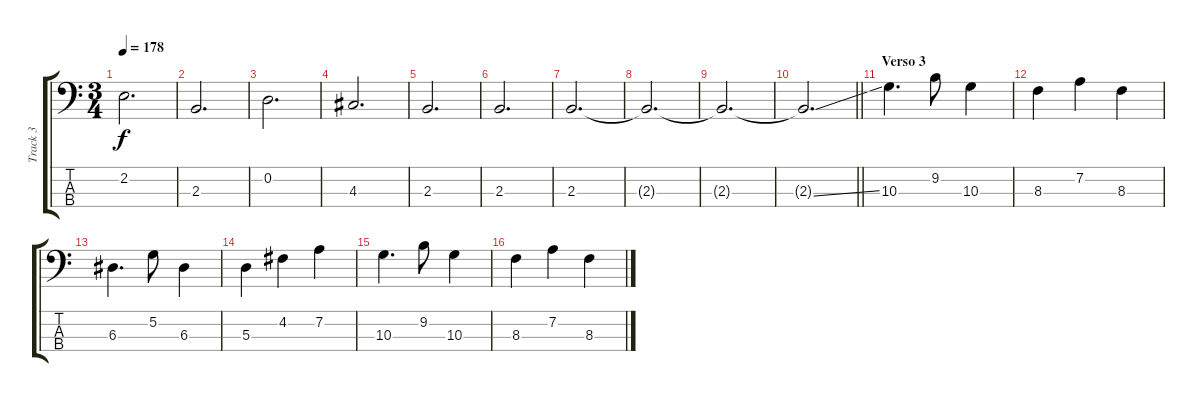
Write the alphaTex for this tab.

\track ("Track 3" "Track 3") {instrument electricbassfinger}
\staff {score tabs}
\tuning (G2 D2 A1 E1) {hide}
\ts (3 4)
\tempo 178
\clef f4
\ks c
2.2.2{d dy f} |
2.3.2{d} |
0.2.2{d} |
4.3.2{d} |
2.3.2{d} |
2.3.2{d} |
2.3.2{d} |
2.3{t}.2{d} |
2.3{t}.2{d} |
\barLineRight lightlight
2.3{ss t}.2{d} |
\section ("" "Verso 3")
10.3.4{d} 9.2.8 10.3.4 |
8.3.4 7.2.4 8.3.4 |
6.3.4{d} 5.2.8 6.3.4 |
5.3.4 4.2.4 7.2.4 |
10.3.4{d} 9.2.8 10.3.4 |
8.3.4 7.2.4 8.3.4
